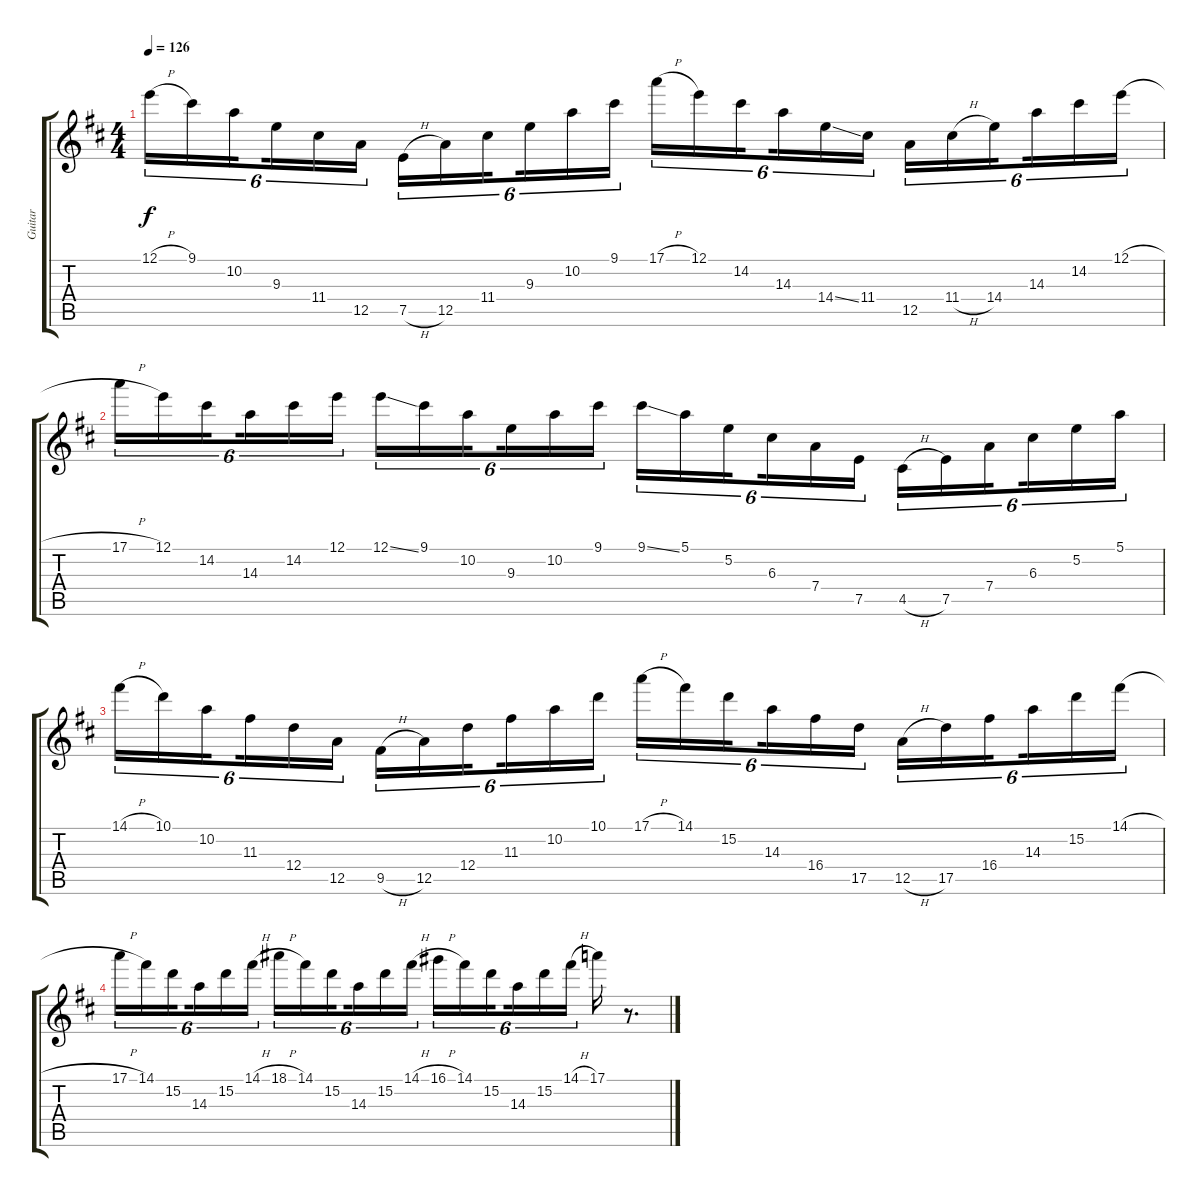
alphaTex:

\track ("Guitar" "Guitar") {instrument distortionguitar}
\staff {score tabs}
\tuning (E4 B3 G3 D3 A2 E2) {hide}
\ts (4 4)
\tempo 126
\clef g2
\ks d
12.1{h}.16{tu (6 4) dy f} 9.1.16{tu (6 4)} 10.2.16{tu (6 4) beam splitsecondary} 9.3.16{tu (6 4)} 11.4.16{tu (6 4)} 12.5.16{tu (6 4)} 7.5{h}.16{tu (6 4)} 12.5.16{tu (6 4)} 11.4.16{tu (6 4) beam splitsecondary} 9.3.16{tu (6 4)} 10.2.16{tu (6 4)} 9.1.16{tu (6 4)} 17.1{h}.16{tu (6 4)} 12.1.16{tu (6 4)} 14.2.16{tu (6 4) beam splitsecondary} 14.3.16{tu (6 4)} 14.4{ss}.16{tu (6 4)} 11.4.16{tu (6 4)} 12.5.16{tu (6 4)} 11.4{h}.16{tu (6 4)} 14.4.16{tu (6 4) beam splitsecondary} 14.3.16{tu (6 4)} 14.2.16{tu (6 4)} 12.1{h}.16{tu (6 4)} |
17.1{h}.16{tu (6 4)} 12.1.16{tu (6 4)} 14.2.16{tu (6 4) beam splitsecondary} 14.3.16{tu (6 4)} 14.2.16{tu (6 4)} 12.1.16{tu (6 4)} 12.1{ss}.16{tu (6 4)} 9.1.16{tu (6 4)} 10.2.16{tu (6 4) beam splitsecondary} 9.3.16{tu (6 4)} 10.2.16{tu (6 4)} 9.1.16{tu (6 4)} 9.1{ss}.16{tu (6 4)} 5.1.16{tu (6 4)} 5.2.16{tu (6 4) beam splitsecondary} 6.3.16{tu (6 4)} 7.4.16{tu (6 4)} 7.5.16{tu (6 4)} 4.5{h}.16{tu (6 4)} 7.5.16{tu (6 4)} 7.4.16{tu (6 4) beam splitsecondary} 6.3.16{tu (6 4)} 5.2.16{tu (6 4)} 5.1.16{tu (6 4)} |
14.1{h}.16{tu (6 4)} 10.1.16{tu (6 4)} 10.2.16{tu (6 4) beam splitsecondary} 11.3.16{tu (6 4)} 12.4.16{tu (6 4)} 12.5.16{tu (6 4)} 9.5{h}.16{tu (6 4)} 12.5.16{tu (6 4)} 12.4.16{tu (6 4) beam splitsecondary} 11.3.16{tu (6 4)} 10.2.16{tu (6 4)} 10.1.16{tu (6 4)} 17.1{h}.16{tu (6 4)} 14.1.16{tu (6 4)} 15.2.16{tu (6 4) beam splitsecondary} 14.3.16{tu (6 4)} 16.4.16{tu (6 4)} 17.5.16{tu (6 4)} 12.5{h}.16{tu (6 4)} 17.5.16{tu (6 4)} 16.4.16{tu (6 4) beam splitsecondary} 14.3.16{tu (6 4)} 15.2.16{tu (6 4)} 14.1{h}.16{tu (6 4)} |
17.1{h}.16{tu (6 4)} 14.1.16{tu (6 4)} 15.2.16{tu (6 4) beam splitsecondary} 14.3.16{tu (6 4)} 15.2.16{tu (6 4)} 14.1{h}.16{tu (6 4)} 18.1{h}.16{tu (6 4)} 14.1.16{tu (6 4)} 15.2.16{tu (6 4) beam splitsecondary} 14.3.16{tu (6 4)} 15.2.16{tu (6 4)} 14.1{h}.16{tu (6 4)} 16.1{h}.16{tu (6 4)} 14.1.16{tu (6 4)} 15.2.16{tu (6 4) beam splitsecondary} 14.3.16{tu (6 4)} 15.2.16{tu (6 4)} 14.1{h}.16{tu (6 4)} 17.1.16 r.8{d}
